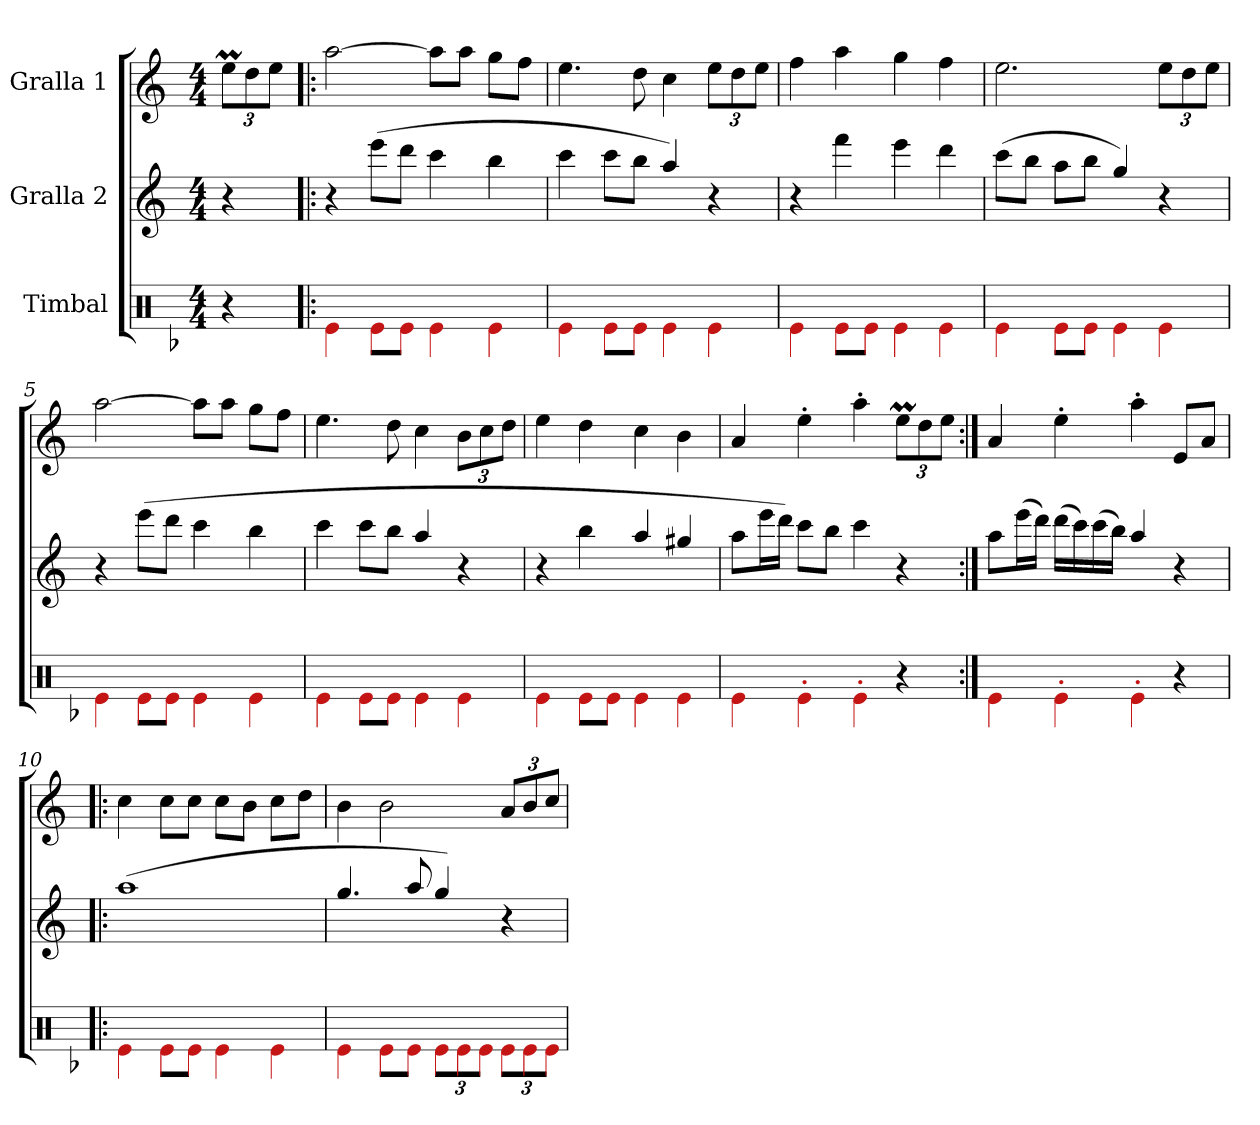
**kern	**kern	**kern
*part3	*part2	*part1
*staff3	*staff2	*staff1
*I"Timbal	*I"Gralla 2	*I"Gralla 1
*clefX	*clefG2	*clefG2
*ITrd0c7	*ITrd8c14	*
*k[b-]	*k[]	*k[]
*M4/4	*M4/4	*M4/4
*	*	*Xbrackettup
=	=	=
4r	4r	12eem\L
*	*	*MM108
.	.	12dd\
.	.	12ee\J
=1!|:	=1!|:	=1!|:
4e\	4r	[2aa\
8e\L	(>8ee\L	.
8e\J	8dd\J	.
4e\	4cc\	8aa\L]
.	.	8aa\J
4e\	4b\	8gg\L
.	.	8ff\J
=2	=2	=2
4e\	4cc\	4.ee\
8e\L	8cc\L	.
8e\J	8b\J	8dd\
4e\	4a/)	4cc\
4e\	4r	12ee\L
.	.	12dd\
.	.	12ee\J
=3	=3	=3
4e\	4r	4ff\
8e\L	4ff\	4aa\
8e\J	.	.
4e\	4ee\	4gg\
4e\	4dd\	4ff\
=4	=4	=4
4e\	(>8cc\L	2.ee\
.	8b\J	.
8e\L	8a\L	.
8e\J	8b\J	.
4e\	4g/)	.
4e\	4r	12ee\L
.	.	12dd\
.	.	12ee\J
!!LO:LB:g=z
=5	=5	=5
4e\	4r	[2aa\
8e\L	(>8ee\L	.
8e\J	8dd\J	.
4e\	4cc\	8aa\L]
.	.	8aa\J
4e\	4b\	8gg\L
.	.	8ff\J
=6	=6	=6
4e\	4cc\	4.ee\
8e\L	8cc\L	.
8e\J	8b\J	8dd\
4e\	4a/	4cc\
4e\	4r	12b\L
.	.	12cc\
.	.	12dd\J
=7	=7	=7
4e\	4r	4ee\
8e\L	4b\	4dd\
8e\J	.	.
4e\	4a/	4cc\
4e\	4g#X/	4b\
=8	=8	=8
4e\	8a\L	4a/
.	16ee\L	.
.	16dd\JJ)	.
4e'\	8cc\L	4ee'\
.	8b\J	.
4e'\	4cc\	4aa'\
4r	4r	12eem\L
.	.	12dd\
.	.	12ee\J
=9:|!	=9:|!	=9:|!
4e\	8a\L	4a/
.	(>16ee\L	.
.	16dd\JJ)	.
4e'\	(>16dd\LL	4ee'\
.	16cc\)	.
.	(>16cc\	.
.	16b\JJ)	.
4e'\	4a/	4aa'\
4r	4r	8e/L
.	.	8a/J
!!LO:LB:g=z
=10!|:	=10!|:	=10!|:
4e\	(>1a	4cc\
8e\L	.	8cc\L
8e\J	.	8cc\J
4e\	.	8cc\L
.	.	8b\J
4e\	.	8cc\L
.	.	8dd\J
=11	=11	=11
4e\	4.g/	4b\
8e\L	.	2b\
8e\J	8a/	.
*Xbrackettup	*	*
12e\L	4g/)	.
12e\	.	.
12e\J	.	.
12e\L	4r	12a/L
12e\	.	12b/
12e\J	.	12cc/J
=	=	=
*-	*-	*-
